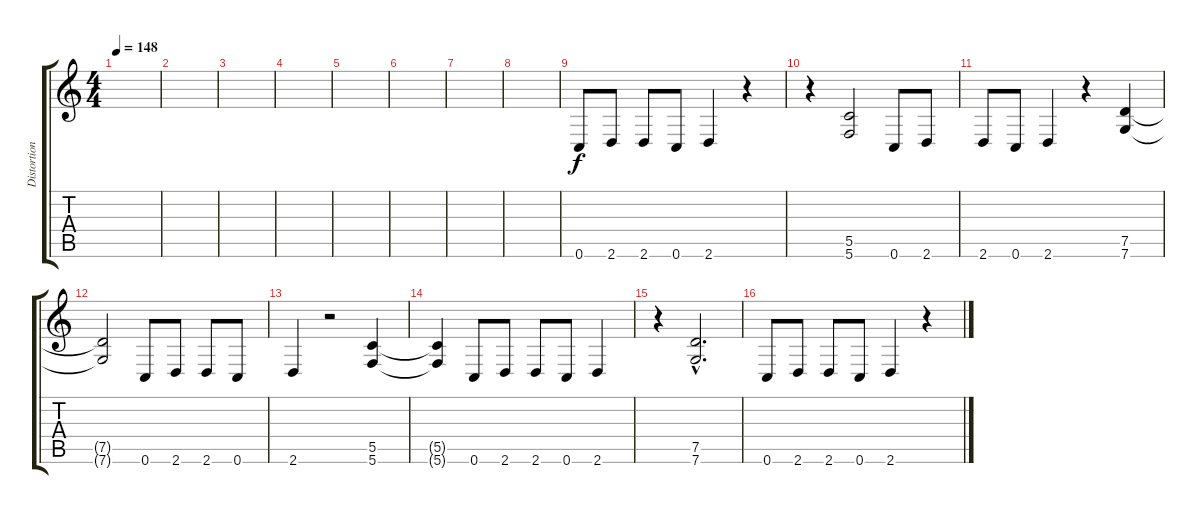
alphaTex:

\track ("Distortion Guitar" "Distortion") {instrument distortionguitar}
\staff {score tabs}
\tuning (D4 A3 F3 C3 G2 C2) {hide}
\ts (4 4)
\tempo 148
\clef g2
\ks c
|
|
|
|
|
|
|
|
0.6.8 2.6.8 2.6.8 0.6.8 2.6.4 r.4 |
r.4 (5.5 5.6).2 0.6.8 2.6.8 |
2.6.8 0.6.8 2.6.4 r.4 (7.5 7.6).4 |
(7.5{t} 7.6{t}).2 0.6.8 2.6.8 2.6.8 0.6.8 |
2.6.4 r.2 (5.5 5.6).4 |
(5.5{t} 5.6{t}).4 0.6.8 2.6.8 2.6.8 0.6.8 2.6.4 |
r.4 (7.5{hac} 7.6{hac}).2{d} |
0.6.8 2.6.8 2.6.8 0.6.8 2.6.4 r.4
